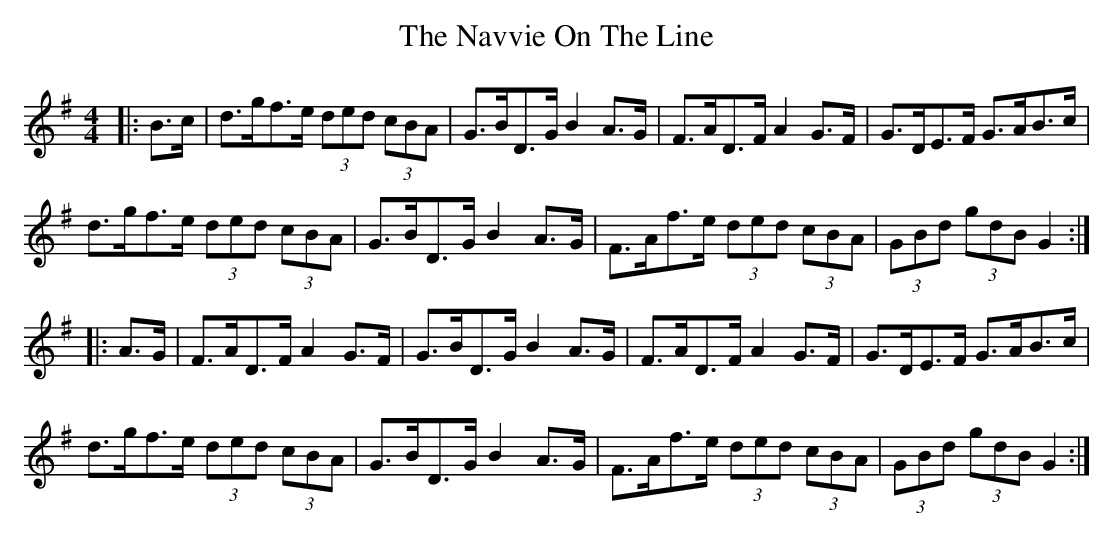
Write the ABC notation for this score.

X:1
T: The Navvie On The Line
M: 4/4
L: 1/8
K: Gmaj
|:B>c|d>gf>e (3ded (3cBA|G>BD>G B2 A>G|F>AD>F A2 G>F|G>DE>F G>AB>c|
d>gf>e (3ded (3cBA|G>BD>G B2 A>G|F>Af>e (3ded (3cBA|(3GBd (3gdB G2:|
|:A>G|F>AD>F A2 G>F|G>BD>G B2 A>G|F>AD>F A2 G>F|G>DE>F G>AB>c|
d>gf>e (3ded (3cBA|G>BD>G B2 A>G|F>Af>e (3ded (3cBA|(3GBd (3gdB G2:|
